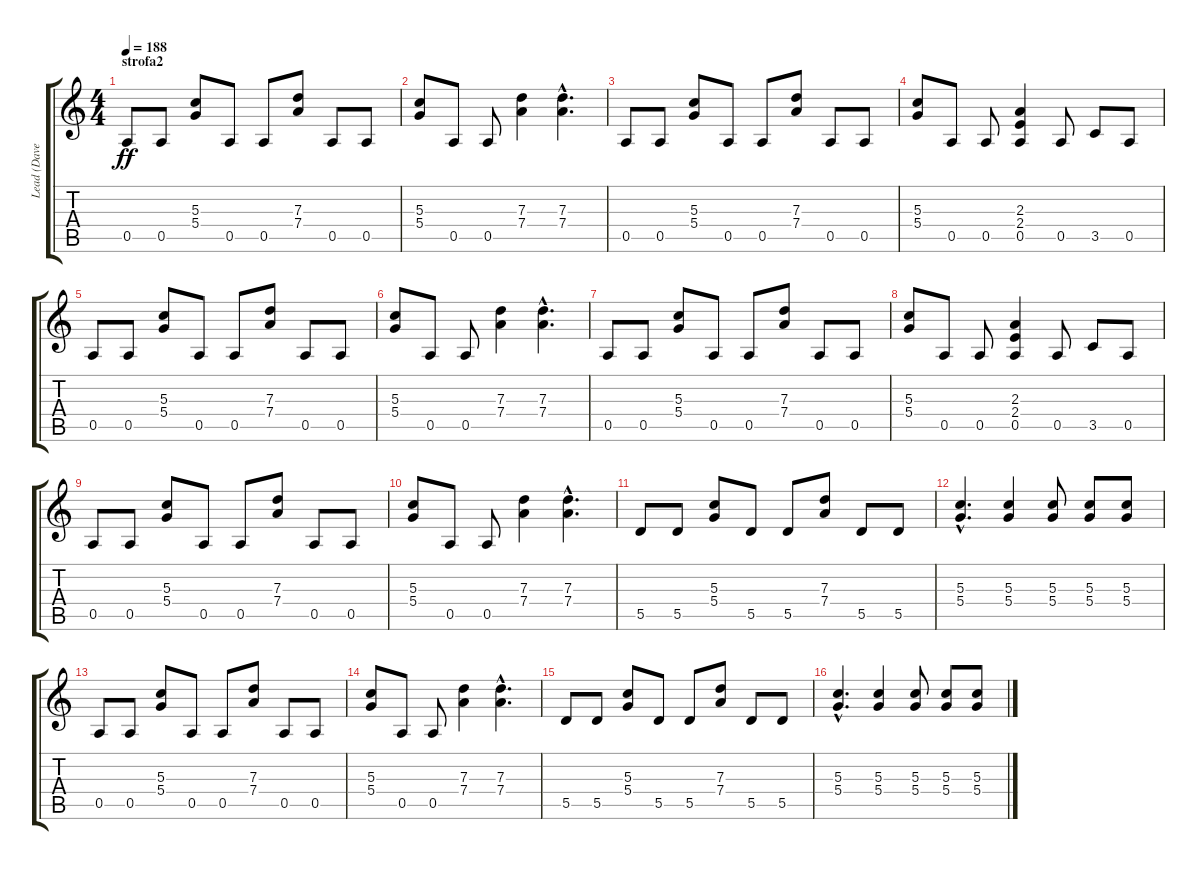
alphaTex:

\track ("Lead (Dave)" "Lead (Dave") {instrument distortionguitar}
\staff {score tabs}
\tuning (E4 B3 G3 D3 A2 E2) {hide}
\ts (4 4)
\section ("" "strofa2")
\tempo 188
\clef g2
\ks c
0.5.8{dy ff} 0.5.8 (5.3 5.4).8 0.5.8 0.5.8 (7.3 7.4).8 0.5.8 0.5.8 |
(5.3 5.4).8 0.5.8 0.5.8 (7.3 7.4).4 (7.3{hac} 7.4{hac}).4{d} |
0.5.8 0.5.8 (5.3 5.4).8 0.5.8 0.5.8 (7.3 7.4).8 0.5.8 0.5.8 |
(5.3 5.4).8 0.5.8 0.5.8 (2.3 2.4 0.5).4 0.5.8 3.5.8 0.5.8 |
0.5.8 0.5.8 (5.3 5.4).8 0.5.8 0.5.8 (7.3 7.4).8 0.5.8 0.5.8 |
(5.3 5.4).8 0.5.8 0.5.8 (7.3 7.4).4 (7.3{hac} 7.4{hac}).4{d} |
0.5.8 0.5.8 (5.3 5.4).8 0.5.8 0.5.8 (7.3 7.4).8 0.5.8 0.5.8 |
(5.3 5.4).8 0.5.8 0.5.8 (2.3 2.4 0.5).4 0.5.8 3.5.8 0.5.8 |
0.5.8 0.5.8 (5.3 5.4).8 0.5.8 0.5.8 (7.3 7.4).8 0.5.8 0.5.8 |
(5.3 5.4).8 0.5.8 0.5.8 (7.3 7.4).4 (7.3{hac} 7.4{hac}).4{d} |
5.5.8 5.5.8 (5.3 5.4).8 5.5.8 5.5.8 (7.3 7.4).8 5.5.8 5.5.8 |
(5.3{hac} 5.4{hac}).4{d} (5.3 5.4).4 (5.3 5.4).8 (5.3 5.4).8 (5.3 5.4).8 |
0.5.8 0.5.8 (5.3 5.4).8 0.5.8 0.5.8 (7.3 7.4).8 0.5.8 0.5.8 |
(5.3 5.4).8 0.5.8 0.5.8 (7.3 7.4).4 (7.3{hac} 7.4{hac}).4{d} |
5.5.8 5.5.8 (5.3 5.4).8 5.5.8 5.5.8 (7.3 7.4).8 5.5.8 5.5.8 |
(5.3{hac} 5.4{hac}).4{d} (5.3 5.4).4 (5.3 5.4).8 (5.3 5.4).8 (5.3 5.4).8
